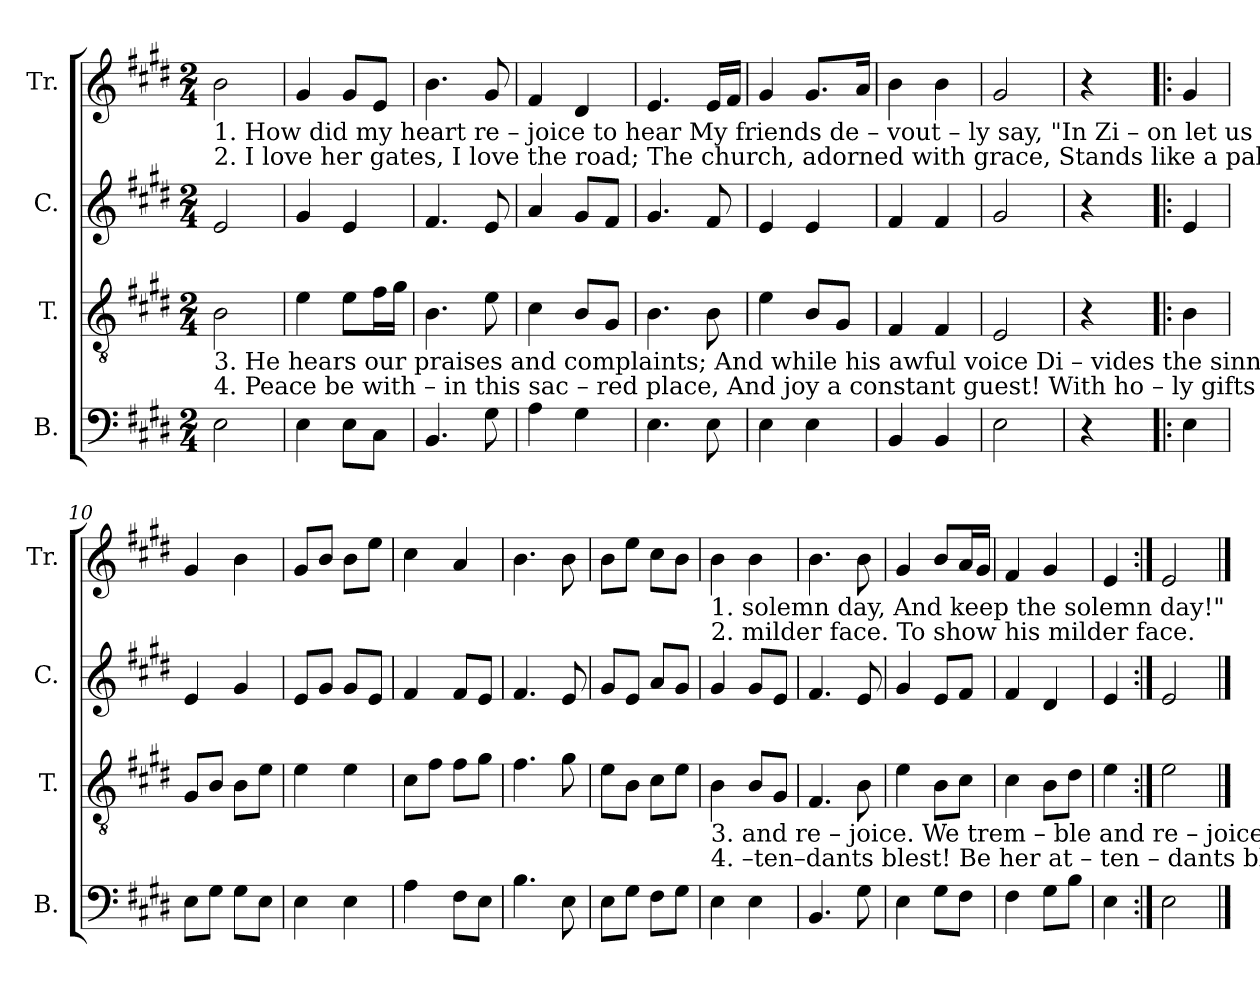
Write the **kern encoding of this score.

**kern	**kern	**kern	**kern
*part4	*part3	*part2	*part1
*staff4	*staff3	*staff2	*staff1
*I"B.	*I"T.	*I"C.	*I"Tr.
*I'B.	*I'T.	*I'C.	*I'Tr.
*clefF4	*clefGv2	*clefG2	*clefG2
*k[f#c#g#d#]	*k[f#c#g#d#]	*k[f#c#g#d#]	*k[f#c#g#d#]
*M2/4	*M2/4	*M2/4	*M2/4
=1	=1	=1	=1
!	!	!	!LO:TX:b:t=1. How  did  my      heart   re  –  joice  to    hear  My   friends de – vout – ly  say,            "In     Zi  –  on        let      us          all     ap  –  pear,  And   keep    the
!	!	!	!LO:TX:b:t=2.  I       love  her     gates,   I       love  the  road;  The church, adorned with grace,         Stands   like   a       pal –  ace        built  for     God,   To    show    his
!	!LO:TX:b:t=3. He    hears   our      praises    and  complaints;  And  while  his    awful    voice           Di  –  vides   the      sinners         from    the   saints, We    trem  –  ble	!	!
!	!LO:TX:b:t=4. Peace  be     with  –  in   this   sac – red  place,  And   joy     a    constant  guest!          With   ho   –  ly       gifts   and       heavenly    grace   Be    her        at –	!	!
2E!\	2B!\	2e!/	2b!\
=2	=2	=2	=2
4E!\	4e!\	4g#!/	4g#!/
8E!\L	8e!\L	4e!/	8g#!/L
8C#!\J	16f#!\L	.	8e!/J
.	16g#!\JJ	.	.
=3	=3	=3	=3
4.BB!/	4.B!\	4.f#!/	4.b!\
8G#!\	8e!\	8e!/	8g#!/
=4	=4	=4	=4
4A!\	4c#!\	4a!/	4f#!/
4G#!\	8B!/L	8g#!/L	4d#!/
.	8G#!/J	8f#!/J	.
=5	=5	=5	=5
4.E!\	4.B!\	4.g#!/	4.e!/
8E!\	8B!\	8f#!/	16e!/LL
.	.	.	16f#!/JJ
=6	=6	=6	=6
4E!\	4e!\	4e!/	4g#!/
4E!\	8B!/L	4e!/	8.g#!/L
.	8G#!/J	.	.
.	.	.	16a!/Jk
=7	=7	=7	=7
4BB!/	4F#!/	4f#!/	4b!\
4BB!/	4F#!/	4f#!/	4b!\
=8	=8	=8	=8
2E!\	2E!/	2g#!/	2g#!/
=9	=9	=9	=9
4r	4r	4r	4r
=9!|:	=9!|:	=9!|:	=9!|:
4E!\	4B!\	4e!/	4g#!/
=10	=10	=10	=10
8E!\L	8G#!/L	4e!/	4g#!/
8G#!\J	8B!/J	.	.
8G#!\L	8B!\L	4g#!/	4b!\
8E!\J	8e!\J	.	.
=11	=11	=11	=11
4E!\	4e!\	8e!/L	8g#!/L
.	.	8g#!/J	8b!/J
4E!\	4e!\	8g#!/L	8b!\L
.	.	8e!/J	8ee!\J
=12	=12	=12	=12
4A!\	8c#!\L	4f#!/	4cc#!\
.	8f#!\J	.	.
8F#!\L	8f#!\L	8f#!/L	4a!/
8E!\J	8g#!\J	8e!/J	.
=13	=13	=13	=13
4.B!\	4.f#!\	4.f#!/	4.b!\
8E!\	8g#!\	8e!/	8b!\
=14	=14	=14	=14
8E!\L	8e!\L	8g#!/L	8b!\L
8G#!\J	8B!\J	8e!/J	8ee!\J
8F#!\L	8c#!\L	8a!/L	8cc#!\L
8G#!\J	8e!\J	8g#!/J	8b!\J
!!LO:LB:g=z
=15	=15	=15	=15
!	!	!	!LO:TX:b:t=1. solemn        day,   And    keep    the        solemn       day!"
!	!	!	!LO:TX:b:t=2. milder         face.   To     show    his        milder        face.
!	!LO:TX:b:t=3. and   re  –   joice.  We     trem – ble      and   re   –  joice.	!	!
!	!LO:TX:b:t=4. –ten–dants  blest!  Be      her     at  –  ten  –  dants  blest!	!	!
4E!\	4B!\	4g#!/	4b!\
4E!\	8B!/L	8g#!/L	4b!\
.	8G#!/J	8e!/J	.
=16	=16	=16	=16
4.BB!/	4.F#!/	4.f#!/	4.b!\
8G#!\	8B!\	8e!/	8b!\
=17	=17	=17	=17
4E!\	4e!\	4g#!/	4g#!/
8G#!\L	8B!\L	8e!/L	8b!/L
8F#!\J	8c#!\J	8f#!/J	16a!/L
.	.	.	16g#!/JJ
=18	=18	=18	=18
4F#!\	4c#!\	4f#!/	4f#!/
8G#!\L	8B!\L	4d#!/	4g#!/
8B!\J	8d#!\J	.	.
=19	=19	=19	=19
4E!\	4e!\	4e!/	4e!/
=20:|!	=20:|!	=20:|!	=20:|!
2E!\	2e!\	2e!/	2e!/
==	==	==	==
*-	*-	*-	*-
